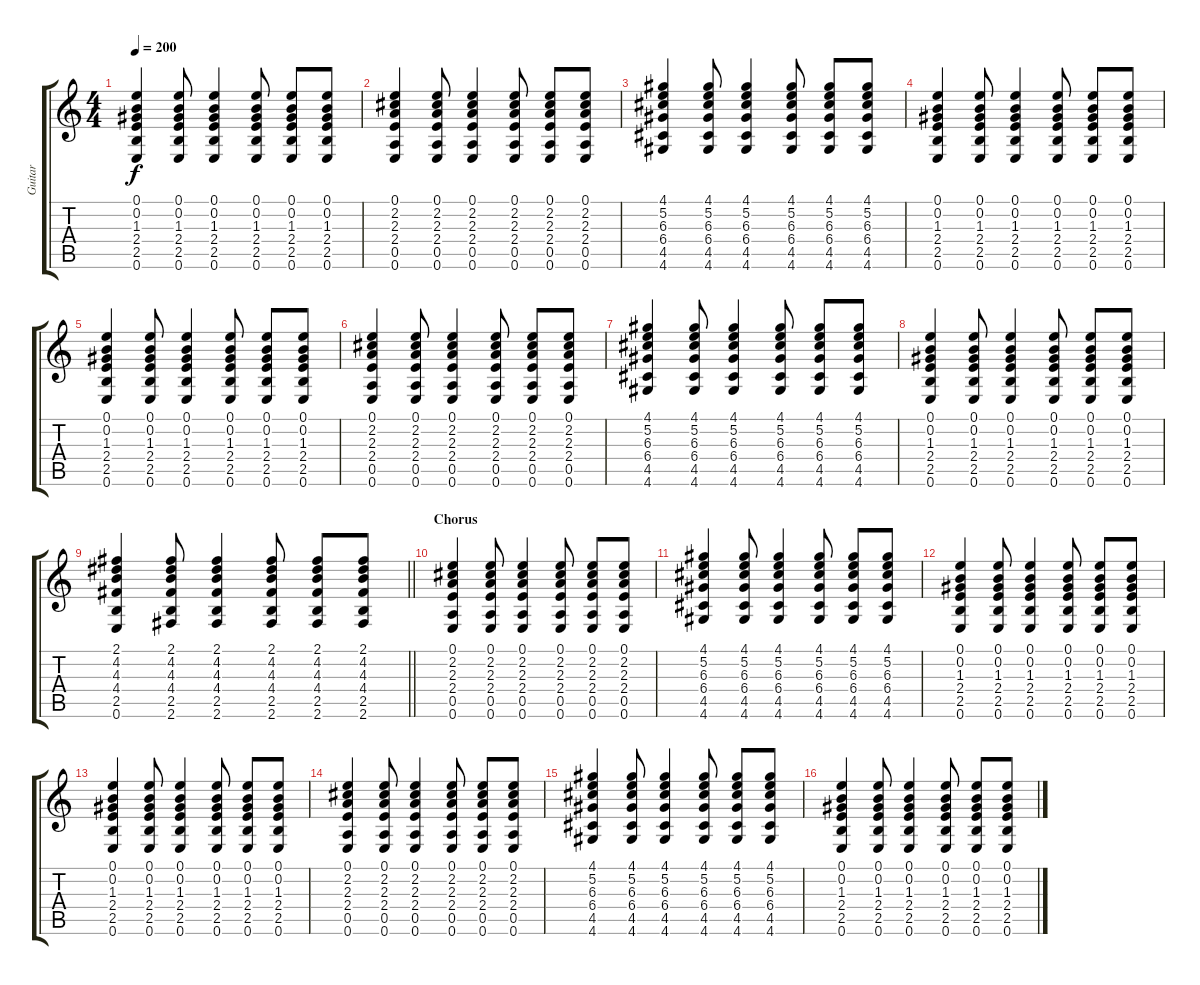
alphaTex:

\track ("Guitar" "Guitar") {instrument acousticguitarsteel}
\staff {score tabs}
\tuning (E4 B3 G3 D3 A2 E2) {hide}
\ts (4 4)
\tempo 200
\clef g2
\ks c
(0.1 0.2 1.3 2.4 2.5 0.6).4{dy f} (0.1 0.2 1.3 2.4 2.5 0.6).8 (0.1 0.2 1.3 2.4 2.5 0.6).4 (0.1 0.2 1.3 2.4 2.5 0.6).8 (0.1 0.2 1.3 2.4 2.5 0.6).8 (0.1 0.2 1.3 2.4 2.5 0.6).8 |
(0.1 2.2 2.3 2.4 0.5 0.6).4 (0.1 2.2 2.3 2.4 0.5 0.6).8 (0.1 2.2 2.3 2.4 0.5 0.6).4 (0.1 2.2 2.3 2.4 0.5 0.6).8 (0.1 2.2 2.3 2.4 0.5 0.6).8 (0.1 2.2 2.3 2.4 0.5 0.6).8 |
(4.1 5.2 6.3 6.4 4.5 4.6).4 (4.1 5.2 6.3 6.4 4.5 4.6).8 (4.1 5.2 6.3 6.4 4.5 4.6).4 (4.1 5.2 6.3 6.4 4.5 4.6).8 (4.1 5.2 6.3 6.4 4.5 4.6).8 (4.1 5.2 6.3 6.4 4.5 4.6).8 |
(0.1 0.2 1.3 2.4 2.5 0.6).4 (0.1 0.2 1.3 2.4 2.5 0.6).8 (0.1 0.2 1.3 2.4 2.5 0.6).4 (0.1 0.2 1.3 2.4 2.5 0.6).8 (0.1 0.2 1.3 2.4 2.5 0.6).8 (0.1 0.2 1.3 2.4 2.5 0.6).8 |
(0.1 0.2 1.3 2.4 2.5 0.6).4 (0.1 0.2 1.3 2.4 2.5 0.6).8 (0.1 0.2 1.3 2.4 2.5 0.6).4 (0.1 0.2 1.3 2.4 2.5 0.6).8 (0.1 0.2 1.3 2.4 2.5 0.6).8 (0.1 0.2 1.3 2.4 2.5 0.6).8 |
(0.1 2.2 2.3 2.4 0.5 0.6).4 (0.1 2.2 2.3 2.4 0.5 0.6).8 (0.1 2.2 2.3 2.4 0.5 0.6).4 (0.1 2.2 2.3 2.4 0.5 0.6).8 (0.1 2.2 2.3 2.4 0.5 0.6).8 (0.1 2.2 2.3 2.4 0.5 0.6).8 |
(4.1 5.2 6.3 6.4 4.5 4.6).4 (4.1 5.2 6.3 6.4 4.5 4.6).8 (4.1 5.2 6.3 6.4 4.5 4.6).4 (4.1 5.2 6.3 6.4 4.5 4.6).8 (4.1 5.2 6.3 6.4 4.5 4.6).8 (4.1 5.2 6.3 6.4 4.5 4.6).8 |
(0.1 0.2 1.3 2.4 2.5 0.6).4 (0.1 0.2 1.3 2.4 2.5 0.6).8 (0.1 0.2 1.3 2.4 2.5 0.6).4 (0.1 0.2 1.3 2.4 2.5 0.6).8 (0.1 0.2 1.3 2.4 2.5 0.6).8 (0.1 0.2 1.3 2.4 2.5 0.6).8 |
\barLineRight lightlight
(2.1 4.2 4.3 4.4 2.5 0.6).4 (2.1 4.2 4.3 4.4 2.5 2.6).8 (2.1 4.2 4.3 4.4 2.5 2.6).4 (2.1 4.2 4.3 4.4 2.5 2.6).8 (2.1 4.2 4.3 4.4 2.5 2.6).8 (2.1 4.2 4.3 4.4 2.5 2.6).8 |
\section ("" "Chorus")
(0.1 2.2 2.3 2.4 0.5 0.6).4 (0.1 2.2 2.3 2.4 0.5 0.6).8 (0.1 2.2 2.3 2.4 0.5 0.6).4 (0.1 2.2 2.3 2.4 0.5 0.6).8 (0.1 2.2 2.3 2.4 0.5 0.6).8 (0.1 2.2 2.3 2.4 0.5 0.6).8 |
(4.1 5.2 6.3 6.4 4.5 4.6).4 (4.1 5.2 6.3 6.4 4.5 4.6).8 (4.1 5.2 6.3 6.4 4.5 4.6).4 (4.1 5.2 6.3 6.4 4.5 4.6).8 (4.1 5.2 6.3 6.4 4.5 4.6).8 (4.1 5.2 6.3 6.4 4.5 4.6).8 |
(0.1 0.2 1.3 2.4 2.5 0.6).4 (0.1 0.2 1.3 2.4 2.5 0.6).8 (0.1 0.2 1.3 2.4 2.5 0.6).4 (0.1 0.2 1.3 2.4 2.5 0.6).8 (0.1 0.2 1.3 2.4 2.5 0.6).8 (0.1 0.2 1.3 2.4 2.5 0.6).8 |
(0.1 0.2 1.3 2.4 2.5 0.6).4 (0.1 0.2 1.3 2.4 2.5 0.6).8 (0.1 0.2 1.3 2.4 2.5 0.6).4 (0.1 0.2 1.3 2.4 2.5 0.6).8 (0.1 0.2 1.3 2.4 2.5 0.6).8 (0.1 0.2 1.3 2.4 2.5 0.6).8 |
(0.1 2.2 2.3 2.4 0.5 0.6).4 (0.1 2.2 2.3 2.4 0.5 0.6).8 (0.1 2.2 2.3 2.4 0.5 0.6).4 (0.1 2.2 2.3 2.4 0.5 0.6).8 (0.1 2.2 2.3 2.4 0.5 0.6).8 (0.1 2.2 2.3 2.4 0.5 0.6).8 |
(4.1 5.2 6.3 6.4 4.5 4.6).4 (4.1 5.2 6.3 6.4 4.5 4.6).8 (4.1 5.2 6.3 6.4 4.5 4.6).4 (4.1 5.2 6.3 6.4 4.5 4.6).8 (4.1 5.2 6.3 6.4 4.5 4.6).8 (4.1 5.2 6.3 6.4 4.5 4.6).8 |
(0.1 0.2 1.3 2.4 2.5 0.6).4 (0.1 0.2 1.3 2.4 2.5 0.6).8 (0.1 0.2 1.3 2.4 2.5 0.6).4 (0.1 0.2 1.3 2.4 2.5 0.6).8 (0.1 0.2 1.3 2.4 2.5 0.6).8 (0.1 0.2 1.3 2.4 2.5 0.6).8
